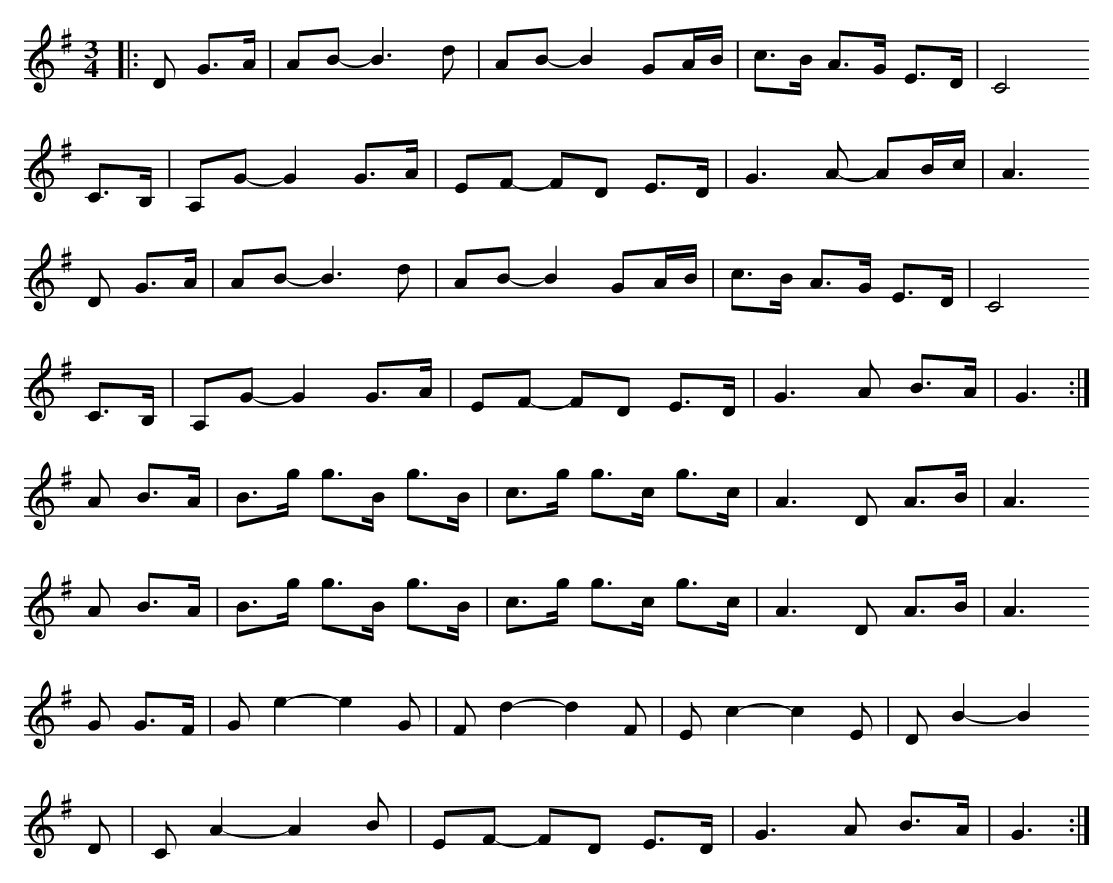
X:1
M:3/4
K:G
|:D G>A|AB- B3 d|AB- B2 GA/B/|c>B A>G E>D|C4
C>B,|A,G- G2 G>A|EF- FD E>D|G3 A- AB/c/|A3
D G>A|AB- B3 d|AB- B2 GA/B/|c>B A>G E>D|C4
C>B,|A,G- G2 G>A|EF- FD E>D|G3 A B>A|G3:|
A B>A|B>g g>B g>B|c>g g>c g>c|A3 D A>B|A3
A B>A|B>g g>B g>B|c>g g>c g>c|A3 D A>B|A3
G G>F|G e2- e2 G|F d2- d2 F|E c2- c2 E|D B2- B2
D|C A2- A2 B|EF- FD E>D|G3 A B>A|G3:|
